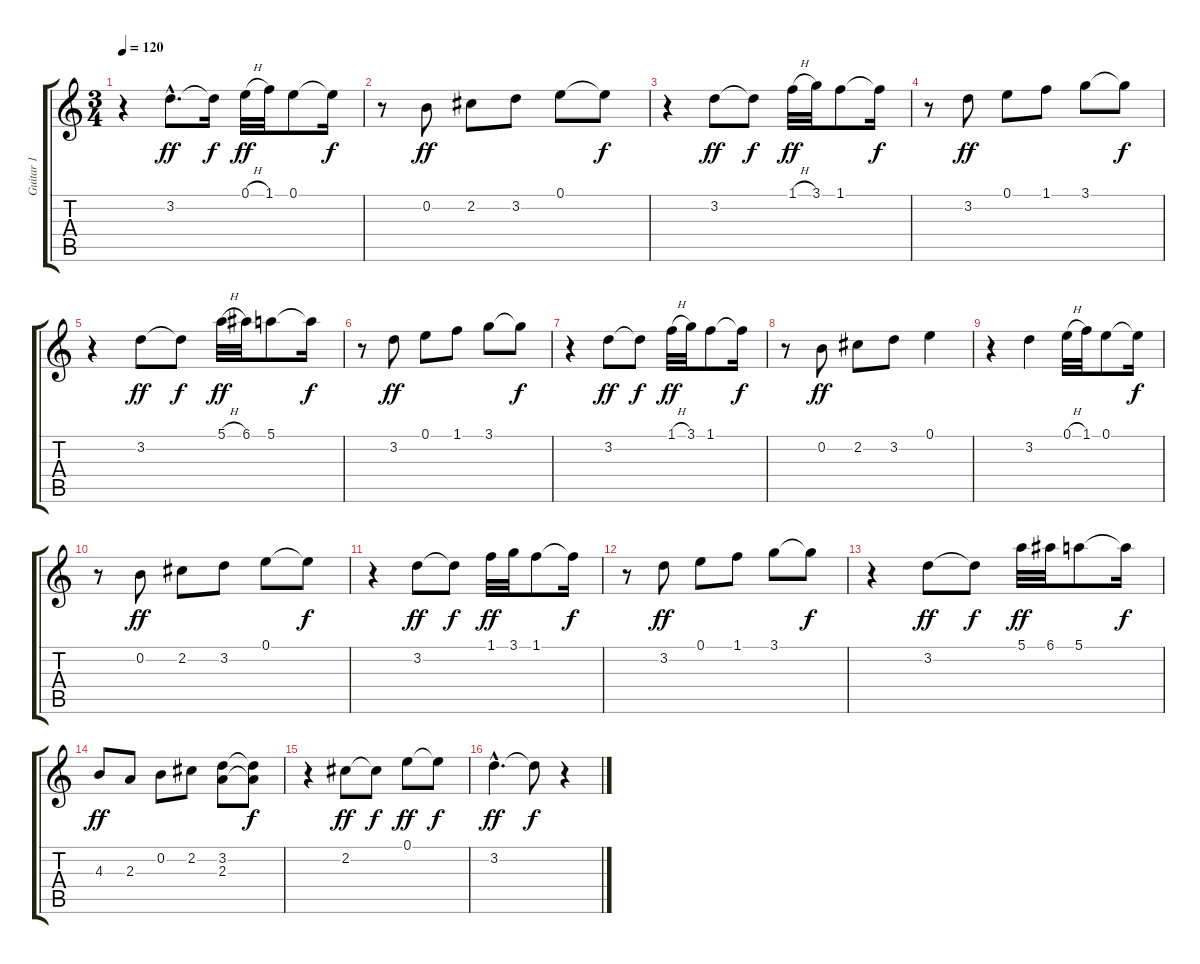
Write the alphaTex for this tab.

\track ("Guitar 1" "Guitar 1") {instrument acousticguitarsteel}
\staff {score tabs}
\tuning (E4 B3 G3 D3 A2 E2) {hide}
\ts (3 4)
\tempo 120
\clef g2
\ks c
r.4{dy f} 3.2{hac}.8{d dy ff} 3.2{t}.16{dy f} 0.1{h}.32{dy ff} 1.1.32 0.1.8 0.1{t}.16{dy f} |
r.8 0.2.8{dy ff} 2.2.8 3.2.8 0.1.8 0.1{t}.8{dy f} |
r.4 3.2.8{dy ff} 3.2{t}.8{dy f} 1.1{h}.32{dy ff} 3.1.32 1.1.8 1.1{t}.16{dy f} |
r.8 3.2.8{dy ff} 0.1.8 1.1.8 3.1.8 3.1{t}.8{dy f} |
r.4 3.2.8{dy ff} 3.2{t}.8{dy f} 5.1{h}.32{dy ff} 6.1.32 5.1.8 5.1{t}.16{dy f} |
r.8 3.2.8{dy ff} 0.1.8 1.1.8 3.1.8 3.1{t}.8{dy f} |
r.4 3.2.8{dy ff} 3.2{t}.8{dy f} 1.1{h}.32{dy ff} 3.1.32 1.1.8 1.1{t}.16{dy f} |
r.8 0.2.8{dy ff} 2.2.8 3.2.8 0.1.4 |
r.4 3.2.4 0.1{h}.32 1.1.32 0.1.8 0.1{t}.16{dy f} |
r.8 0.2.8{dy ff} 2.2.8 3.2.8 0.1.8 0.1{t}.8{dy f} |
r.4 3.2.8{dy ff} 3.2{t}.8{dy f} 1.1.32{dy ff} 3.1.32 1.1.8 1.1{t}.16{dy f} |
r.8 3.2.8{dy ff} 0.1.8 1.1.8 3.1.8 3.1{t}.8{dy f} |
r.4 3.2.8{dy ff} 3.2{t}.8{dy f} 5.1.32{dy ff} 6.1.32 5.1.8 5.1{t}.16{dy f} |
4.3.8{dy ff} 2.3.8 0.2.8 2.2.8 (3.2 2.3).8 (3.2{t} 2.3{t}).8{dy f} |
r.4 2.2.8{dy ff} 2.2{t}.8{dy f} 0.1.8{dy ff} 0.1{t}.8{dy f} |
3.2{hac}.4{d dy ff} 3.2{t}.8{dy f} r.4
